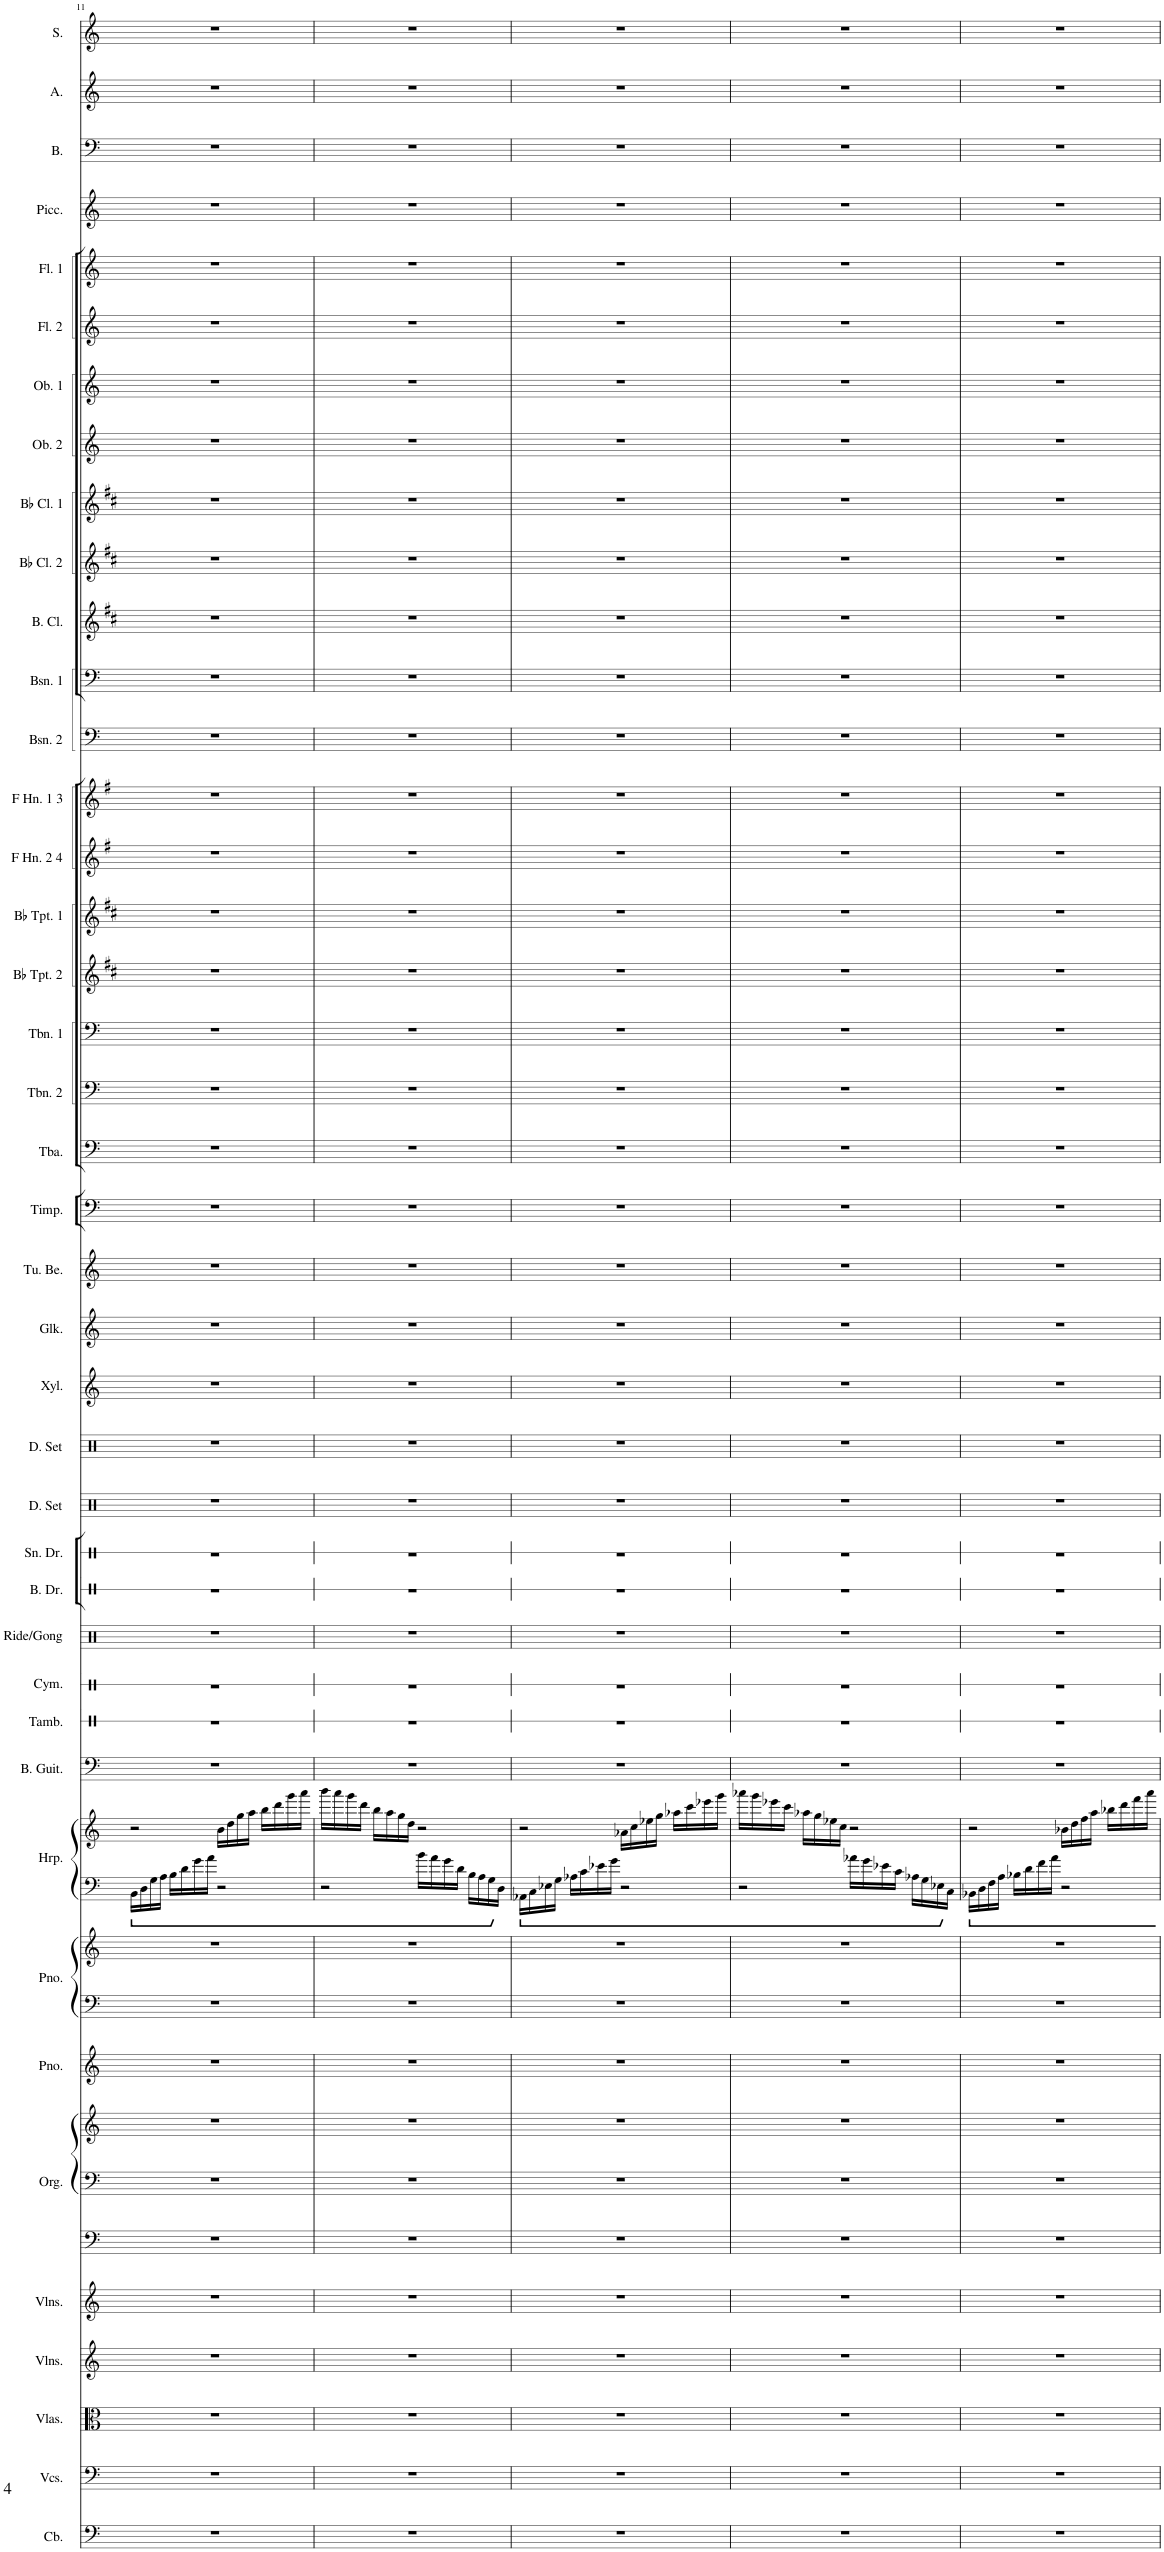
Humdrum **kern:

**kern	**kern	**kern	**kern	**kern	**kern	**kern	**kern	**kern	**kern	**kern	**kern	**kern	**kern	**kern	**kern	**kern	**kern	**kern	**kern	**kern	**kern	**kern	**kern	**kern	**kern	**kern	**kern	**kern	**kern	**kern	**kern	**kern	**kern	**kern	**kern	**kern	**kern	**kern	**kern	**kern	**kern	**kern	**kern	**kern
*part41	*part40	*part39	*part38	*part37	*part36	*part36	*part36	*part35	*part34	*part34	*part33	*part33	*part32	*part31	*part30	*part29	*part28	*part27	*part26	*part25	*part24	*part23	*part22	*part21	*part20	*part19	*part18	*part17	*part16	*part15	*part14	*part13	*part12	*part11	*part10	*part9	*part8	*part7	*part6	*part5	*part4	*part3	*part2	*part1
*staff45	*staff44	*staff43	*staff42	*staff41	*staff40	*staff39	*staff38	*staff37	*staff36	*staff35	*staff34	*staff33	*staff32	*staff31	*staff30	*staff29	*staff28	*staff27	*staff26	*staff25	*staff24	*staff23	*staff22	*staff21	*staff20	*staff19	*staff18	*staff17	*staff16	*staff15	*staff14	*staff13	*staff12	*staff11	*staff10	*staff9	*staff8	*staff7	*staff6	*staff5	*staff4	*staff3	*staff2	*staff1
*I"Contrabass	*I"Violoncellos	*I"Violas	*I"Violins	*I"Violins	*I"Organ	*	*	*I"Piano	*I"Piano	*	*I"Harp	*	*I"Bass Guitar	*I"Tambourine	*I"Cymbal	*I"Ride Cymbal/Gong	*I"Bass Drum	*I"Snare Drum	*I"Drumset	*I"Drumset	*I"Xylophone	*I"Glockenspiel	*I"Tubular Bells	*I"Timpani	*I"Tuba	*I"Trombone 2	*I"Trombone 1	*I"Bb Trumpet 2	*I"Bb Trumpet 1	*I"F Horn 2 &amp; 4	*I"F Horn 1 &amp; 3	*I"Bassoon 2	*I"Bassoon 1	*I"Bass Clarinet	*I"Bb Clarinet 2	*I"Bb Clarinet 1	*I"Oboe 2	*I"Oboe 1	*I"Flute 2	*I"Flute 1	*I"Piccolo	*I"Bass	*I"Alto	*I"Soprano
*I'Cb.	*I'Vcs.	*I'Vlas.	*I'Vlns.	*I'Vlns.	*I'Org.	*	*	*I'Pno.	*I'Pno.	*	*I'Hrp.	*	*I'B. Guit.	*I'Tamb.	*I'Cym.	*I'Ride/Gong	*I'B. Dr.	*I'Sn. Dr.	*I'D. Set	*I'D. Set	*I'Xyl.	*I'Glk.	*I'Tu. Be.	*I'Timp.	*I'Tba.	*I'Tbn. 2	*I'Tbn. 1	*I'Bb Tpt. 2	*I'Bb Tpt. 1	*I'F Hn. 2 4	*I'F Hn. 1 3	*I'Bsn. 2	*I'Bsn. 1	*I'B. Cl.	*I'Bb Cl. 2	*I'Bb Cl. 1	*I'Ob. 2	*I'Ob. 1	*I'Fl. 2	*I'Fl. 1	*I'Picc.	*I'B.	*I'A.	*I'S.
!!LO:PB:g=z
*clefF4	*clefF4	*clefC3	*clefG2	*clefG2	*clefF4	*clefF4	*clefG2	*clefG2	*clefF4	*clefG2	*clefF4	*clefG2	*clefF4	*clefX	*clefX	*clefX	*clefX	*clefX	*clefX	*clefX	*clefG2	*clefG2	*clefG2	*clefF4	*clefF4	*clefF4	*clefF4	*clefG2	*clefG2	*clefG2	*clefG2	*clefF4	*clefF4	*clefG2	*clefG2	*clefG2	*clefG2	*clefG2	*clefG2	*clefG2	*clefG2	*clefF4	*clefG2	*clefG2
*Trd7c12	*	*	*	*	*	*	*	*	*	*	*	*	*Trd7c12	*	*	*	*	*	*	*	*Trd-7c-12	*Trd-14c-24	*	*	*	*	*	*Trd1c2	*Trd1c2	*Trd4c7	*Trd4c7	*	*	*Trd8c14	*Trd1c2	*Trd1c2	*	*	*	*	*Trd-7c-12	*	*	*
*k[]	*k[]	*k[]	*k[]	*k[]	*k[]	*k[]	*k[]	*k[]	*k[]	*k[]	*k[]	*k[]	*k[]	*k[]	*k[]	*k[]	*k[]	*k[]	*k[]	*k[]	*k[]	*k[]	*k[]	*k[]	*k[]	*k[]	*k[]	*k[f#c#]	*k[f#c#]	*k[f#]	*k[f#]	*k[]	*k[]	*k[f#c#]	*k[f#c#]	*k[f#c#]	*k[]	*k[]	*k[]	*k[]	*k[]	*k[]	*k[]	*k[]
*M4/4	*M4/4	*M4/4	*M4/4	*M4/4	*M4/4	*M4/4	*M4/4	*M4/4	*M4/4	*M4/4	*M4/4	*M4/4	*M4/4	*M4/4	*M4/4	*M4/4	*M4/4	*M4/4	*M4/4	*M4/4	*M4/4	*M4/4	*M4/4	*M4/4	*M4/4	*M4/4	*M4/4	*M4/4	*M4/4	*M4/4	*M4/4	*M4/4	*M4/4	*M4/4	*M4/4	*M4/4	*M4/4	*M4/4	*M4/4	*M4/4	*M4/4	*M4/4	*M4/4	*M4/4
=11	=11	=11	=11	=11	=11	=11	=11	=11	=11	=11	=11	=11	=11	=11	=11	=11	=11	=11	=11	=11	=11	=11	=11	=11	=11	=11	=11	=11	=11	=11	=11	=11	=11	=11	=11	=11	=11	=11	=11	=11	=11	=11	=11	=11
1r	1r	1r	1r	1r	1r	1r	1r	1r	1r	1r	16BB\LL	2r	1r	1r	1r	1r	1r	1r	1r	1r	1r	1r	1r	1r	1r	1r	1r	1r	1r	1r	1r	1r	1r	1r	1r	1r	1r	1r	1r	1r	1r	1r	1r	1r
.	.	.	.	.	.	.	.	.	.	.	16D\	.	.	.	.	.	.	.	.	.	.	.	.	.	.	.	.	.	.	.	.	.	.	.	.	.	.	.	.	.	.	.	.	.
.	.	.	.	.	.	.	.	.	.	.	16G\	.	.	.	.	.	.	.	.	.	.	.	.	.	.	.	.	.	.	.	.	.	.	.	.	.	.	.	.	.	.	.	.	.
.	.	.	.	.	.	.	.	.	.	.	16A\JJ	.	.	.	.	.	.	.	.	.	.	.	.	.	.	.	.	.	.	.	.	.	.	.	.	.	.	.	.	.	.	.	.	.
.	.	.	.	.	.	.	.	.	.	.	16B\LL	.	.	.	.	.	.	.	.	.	.	.	.	.	.	.	.	.	.	.	.	.	.	.	.	.	.	.	.	.	.	.	.	.
.	.	.	.	.	.	.	.	.	.	.	16d\	.	.	.	.	.	.	.	.	.	.	.	.	.	.	.	.	.	.	.	.	.	.	.	.	.	.	.	.	.	.	.	.	.
.	.	.	.	.	.	.	.	.	.	.	16g\	.	.	.	.	.	.	.	.	.	.	.	.	.	.	.	.	.	.	.	.	.	.	.	.	.	.	.	.	.	.	.	.	.
.	.	.	.	.	.	.	.	.	.	.	16a\JJ	.	.	.	.	.	.	.	.	.	.	.	.	.	.	.	.	.	.	.	.	.	.	.	.	.	.	.	.	.	.	.	.	.
.	.	.	.	.	.	.	.	.	.	.	2r	16b\LL	.	.	.	.	.	.	.	.	.	.	.	.	.	.	.	.	.	.	.	.	.	.	.	.	.	.	.	.	.	.	.	.
.	.	.	.	.	.	.	.	.	.	.	.	16dd\	.	.	.	.	.	.	.	.	.	.	.	.	.	.	.	.	.	.	.	.	.	.	.	.	.	.	.	.	.	.	.	.
.	.	.	.	.	.	.	.	.	.	.	.	16gg\	.	.	.	.	.	.	.	.	.	.	.	.	.	.	.	.	.	.	.	.	.	.	.	.	.	.	.	.	.	.	.	.
.	.	.	.	.	.	.	.	.	.	.	.	16aa\JJ	.	.	.	.	.	.	.	.	.	.	.	.	.	.	.	.	.	.	.	.	.	.	.	.	.	.	.	.	.	.	.	.
.	.	.	.	.	.	.	.	.	.	.	.	16bb\LL	.	.	.	.	.	.	.	.	.	.	.	.	.	.	.	.	.	.	.	.	.	.	.	.	.	.	.	.	.	.	.	.
.	.	.	.	.	.	.	.	.	.	.	.	16ddd\	.	.	.	.	.	.	.	.	.	.	.	.	.	.	.	.	.	.	.	.	.	.	.	.	.	.	.	.	.	.	.	.
.	.	.	.	.	.	.	.	.	.	.	.	16ggg\	.	.	.	.	.	.	.	.	.	.	.	.	.	.	.	.	.	.	.	.	.	.	.	.	.	.	.	.	.	.	.	.
.	.	.	.	.	.	.	.	.	.	.	.	16aaa\JJ	.	.	.	.	.	.	.	.	.	.	.	.	.	.	.	.	.	.	.	.	.	.	.	.	.	.	.	.	.	.	.	.
=12	=12	=12	=12	=12	=12	=12	=12	=12	=12	=12	=12	=12	=12	=12	=12	=12	=12	=12	=12	=12	=12	=12	=12	=12	=12	=12	=12	=12	=12	=12	=12	=12	=12	=12	=12	=12	=12	=12	=12	=12	=12	=12	=12	=12
1r	1r	1r	1r	1r	1r	1r	1r	1r	1r	1r	2r	16bbb\LL	1r	1r	1r	1r	1r	1r	1r	1r	1r	1r	1r	1r	1r	1r	1r	1r	1r	1r	1r	1r	1r	1r	1r	1r	1r	1r	1r	1r	1r	1r	1r	1r
.	.	.	.	.	.	.	.	.	.	.	.	16aaa\	.	.	.	.	.	.	.	.	.	.	.	.	.	.	.	.	.	.	.	.	.	.	.	.	.	.	.	.	.	.	.	.
.	.	.	.	.	.	.	.	.	.	.	.	16ggg\	.	.	.	.	.	.	.	.	.	.	.	.	.	.	.	.	.	.	.	.	.	.	.	.	.	.	.	.	.	.	.	.
.	.	.	.	.	.	.	.	.	.	.	.	16ddd\JJ	.	.	.	.	.	.	.	.	.	.	.	.	.	.	.	.	.	.	.	.	.	.	.	.	.	.	.	.	.	.	.	.
.	.	.	.	.	.	.	.	.	.	.	.	16bb\LL	.	.	.	.	.	.	.	.	.	.	.	.	.	.	.	.	.	.	.	.	.	.	.	.	.	.	.	.	.	.	.	.
.	.	.	.	.	.	.	.	.	.	.	.	16aa\	.	.	.	.	.	.	.	.	.	.	.	.	.	.	.	.	.	.	.	.	.	.	.	.	.	.	.	.	.	.	.	.
.	.	.	.	.	.	.	.	.	.	.	.	16gg\	.	.	.	.	.	.	.	.	.	.	.	.	.	.	.	.	.	.	.	.	.	.	.	.	.	.	.	.	.	.	.	.
.	.	.	.	.	.	.	.	.	.	.	.	16dd\JJ	.	.	.	.	.	.	.	.	.	.	.	.	.	.	.	.	.	.	.	.	.	.	.	.	.	.	.	.	.	.	.	.
.	.	.	.	.	.	.	.	.	.	.	16b\LL	2r	.	.	.	.	.	.	.	.	.	.	.	.	.	.	.	.	.	.	.	.	.	.	.	.	.	.	.	.	.	.	.	.
.	.	.	.	.	.	.	.	.	.	.	16a\	.	.	.	.	.	.	.	.	.	.	.	.	.	.	.	.	.	.	.	.	.	.	.	.	.	.	.	.	.	.	.	.	.
.	.	.	.	.	.	.	.	.	.	.	16g\	.	.	.	.	.	.	.	.	.	.	.	.	.	.	.	.	.	.	.	.	.	.	.	.	.	.	.	.	.	.	.	.	.
.	.	.	.	.	.	.	.	.	.	.	16d\JJ	.	.	.	.	.	.	.	.	.	.	.	.	.	.	.	.	.	.	.	.	.	.	.	.	.	.	.	.	.	.	.	.	.
.	.	.	.	.	.	.	.	.	.	.	16B\LL	.	.	.	.	.	.	.	.	.	.	.	.	.	.	.	.	.	.	.	.	.	.	.	.	.	.	.	.	.	.	.	.	.
.	.	.	.	.	.	.	.	.	.	.	16A\	.	.	.	.	.	.	.	.	.	.	.	.	.	.	.	.	.	.	.	.	.	.	.	.	.	.	.	.	.	.	.	.	.
.	.	.	.	.	.	.	.	.	.	.	16G\	.	.	.	.	.	.	.	.	.	.	.	.	.	.	.	.	.	.	.	.	.	.	.	.	.	.	.	.	.	.	.	.	.
.	.	.	.	.	.	.	.	.	.	.	16D\JJ	.	.	.	.	.	.	.	.	.	.	.	.	.	.	.	.	.	.	.	.	.	.	.	.	.	.	.	.	.	.	.	.	.
=13	=13	=13	=13	=13	=13	=13	=13	=13	=13	=13	=13	=13	=13	=13	=13	=13	=13	=13	=13	=13	=13	=13	=13	=13	=13	=13	=13	=13	=13	=13	=13	=13	=13	=13	=13	=13	=13	=13	=13	=13	=13	=13	=13	=13
1r	1r	1r	1r	1r	1r	1r	1r	1r	1r	1r	16AA-X\LL	2r	1r	1r	1r	1r	1r	1r	1r	1r	1r	1r	1r	1r	1r	1r	1r	1r	1r	1r	1r	1r	1r	1r	1r	1r	1r	1r	1r	1r	1r	1r	1r	1r
.	.	.	.	.	.	.	.	.	.	.	16C\	.	.	.	.	.	.	.	.	.	.	.	.	.	.	.	.	.	.	.	.	.	.	.	.	.	.	.	.	.	.	.	.	.
.	.	.	.	.	.	.	.	.	.	.	16E-X\	.	.	.	.	.	.	.	.	.	.	.	.	.	.	.	.	.	.	.	.	.	.	.	.	.	.	.	.	.	.	.	.	.
.	.	.	.	.	.	.	.	.	.	.	16G\JJ	.	.	.	.	.	.	.	.	.	.	.	.	.	.	.	.	.	.	.	.	.	.	.	.	.	.	.	.	.	.	.	.	.
.	.	.	.	.	.	.	.	.	.	.	16A-X\LL	.	.	.	.	.	.	.	.	.	.	.	.	.	.	.	.	.	.	.	.	.	.	.	.	.	.	.	.	.	.	.	.	.
.	.	.	.	.	.	.	.	.	.	.	16c\	.	.	.	.	.	.	.	.	.	.	.	.	.	.	.	.	.	.	.	.	.	.	.	.	.	.	.	.	.	.	.	.	.
.	.	.	.	.	.	.	.	.	.	.	16e-X\	.	.	.	.	.	.	.	.	.	.	.	.	.	.	.	.	.	.	.	.	.	.	.	.	.	.	.	.	.	.	.	.	.
.	.	.	.	.	.	.	.	.	.	.	16g\JJ	.	.	.	.	.	.	.	.	.	.	.	.	.	.	.	.	.	.	.	.	.	.	.	.	.	.	.	.	.	.	.	.	.
.	.	.	.	.	.	.	.	.	.	.	2r	16a-X\LL	.	.	.	.	.	.	.	.	.	.	.	.	.	.	.	.	.	.	.	.	.	.	.	.	.	.	.	.	.	.	.	.
.	.	.	.	.	.	.	.	.	.	.	.	16cc\	.	.	.	.	.	.	.	.	.	.	.	.	.	.	.	.	.	.	.	.	.	.	.	.	.	.	.	.	.	.	.	.
.	.	.	.	.	.	.	.	.	.	.	.	16ee-X\	.	.	.	.	.	.	.	.	.	.	.	.	.	.	.	.	.	.	.	.	.	.	.	.	.	.	.	.	.	.	.	.
.	.	.	.	.	.	.	.	.	.	.	.	16gg\JJ	.	.	.	.	.	.	.	.	.	.	.	.	.	.	.	.	.	.	.	.	.	.	.	.	.	.	.	.	.	.	.	.
.	.	.	.	.	.	.	.	.	.	.	.	16aa-X\LL	.	.	.	.	.	.	.	.	.	.	.	.	.	.	.	.	.	.	.	.	.	.	.	.	.	.	.	.	.	.	.	.
.	.	.	.	.	.	.	.	.	.	.	.	16ccc\	.	.	.	.	.	.	.	.	.	.	.	.	.	.	.	.	.	.	.	.	.	.	.	.	.	.	.	.	.	.	.	.
.	.	.	.	.	.	.	.	.	.	.	.	16eee-X\	.	.	.	.	.	.	.	.	.	.	.	.	.	.	.	.	.	.	.	.	.	.	.	.	.	.	.	.	.	.	.	.
.	.	.	.	.	.	.	.	.	.	.	.	16ggg\JJ	.	.	.	.	.	.	.	.	.	.	.	.	.	.	.	.	.	.	.	.	.	.	.	.	.	.	.	.	.	.	.	.
=14	=14	=14	=14	=14	=14	=14	=14	=14	=14	=14	=14	=14	=14	=14	=14	=14	=14	=14	=14	=14	=14	=14	=14	=14	=14	=14	=14	=14	=14	=14	=14	=14	=14	=14	=14	=14	=14	=14	=14	=14	=14	=14	=14	=14
1r	1r	1r	1r	1r	1r	1r	1r	1r	1r	1r	2r	16aaa-X\LL	1r	1r	1r	1r	1r	1r	1r	1r	1r	1r	1r	1r	1r	1r	1r	1r	1r	1r	1r	1r	1r	1r	1r	1r	1r	1r	1r	1r	1r	1r	1r	1r
.	.	.	.	.	.	.	.	.	.	.	.	16ggg\	.	.	.	.	.	.	.	.	.	.	.	.	.	.	.	.	.	.	.	.	.	.	.	.	.	.	.	.	.	.	.	.
.	.	.	.	.	.	.	.	.	.	.	.	16eee-X\	.	.	.	.	.	.	.	.	.	.	.	.	.	.	.	.	.	.	.	.	.	.	.	.	.	.	.	.	.	.	.	.
.	.	.	.	.	.	.	.	.	.	.	.	16ccc\JJ	.	.	.	.	.	.	.	.	.	.	.	.	.	.	.	.	.	.	.	.	.	.	.	.	.	.	.	.	.	.	.	.
.	.	.	.	.	.	.	.	.	.	.	.	16aa-X\LL	.	.	.	.	.	.	.	.	.	.	.	.	.	.	.	.	.	.	.	.	.	.	.	.	.	.	.	.	.	.	.	.
.	.	.	.	.	.	.	.	.	.	.	.	16gg\	.	.	.	.	.	.	.	.	.	.	.	.	.	.	.	.	.	.	.	.	.	.	.	.	.	.	.	.	.	.	.	.
.	.	.	.	.	.	.	.	.	.	.	.	16ee-X\	.	.	.	.	.	.	.	.	.	.	.	.	.	.	.	.	.	.	.	.	.	.	.	.	.	.	.	.	.	.	.	.
.	.	.	.	.	.	.	.	.	.	.	.	16cc\JJ	.	.	.	.	.	.	.	.	.	.	.	.	.	.	.	.	.	.	.	.	.	.	.	.	.	.	.	.	.	.	.	.
.	.	.	.	.	.	.	.	.	.	.	16a-X\LL	2r	.	.	.	.	.	.	.	.	.	.	.	.	.	.	.	.	.	.	.	.	.	.	.	.	.	.	.	.	.	.	.	.
.	.	.	.	.	.	.	.	.	.	.	16g\	.	.	.	.	.	.	.	.	.	.	.	.	.	.	.	.	.	.	.	.	.	.	.	.	.	.	.	.	.	.	.	.	.
.	.	.	.	.	.	.	.	.	.	.	16e-X\	.	.	.	.	.	.	.	.	.	.	.	.	.	.	.	.	.	.	.	.	.	.	.	.	.	.	.	.	.	.	.	.	.
.	.	.	.	.	.	.	.	.	.	.	16c\JJ	.	.	.	.	.	.	.	.	.	.	.	.	.	.	.	.	.	.	.	.	.	.	.	.	.	.	.	.	.	.	.	.	.
.	.	.	.	.	.	.	.	.	.	.	16A-X\LL	.	.	.	.	.	.	.	.	.	.	.	.	.	.	.	.	.	.	.	.	.	.	.	.	.	.	.	.	.	.	.	.	.
.	.	.	.	.	.	.	.	.	.	.	16G\	.	.	.	.	.	.	.	.	.	.	.	.	.	.	.	.	.	.	.	.	.	.	.	.	.	.	.	.	.	.	.	.	.
.	.	.	.	.	.	.	.	.	.	.	16E-X\	.	.	.	.	.	.	.	.	.	.	.	.	.	.	.	.	.	.	.	.	.	.	.	.	.	.	.	.	.	.	.	.	.
.	.	.	.	.	.	.	.	.	.	.	16C\JJ	.	.	.	.	.	.	.	.	.	.	.	.	.	.	.	.	.	.	.	.	.	.	.	.	.	.	.	.	.	.	.	.	.
=15	=15	=15	=15	=15	=15	=15	=15	=15	=15	=15	=15	=15	=15	=15	=15	=15	=15	=15	=15	=15	=15	=15	=15	=15	=15	=15	=15	=15	=15	=15	=15	=15	=15	=15	=15	=15	=15	=15	=15	=15	=15	=15	=15	=15
1r	1r	1r	1r	1r	1r	1r	1r	1r	1r	1r	16BB-X\LL	2r	1r	1r	1r	1r	1r	1r	1r	1r	1r	1r	1r	1r	1r	1r	1r	1r	1r	1r	1r	1r	1r	1r	1r	1r	1r	1r	1r	1r	1r	1r	1r	1r
.	.	.	.	.	.	.	.	.	.	.	16D\	.	.	.	.	.	.	.	.	.	.	.	.	.	.	.	.	.	.	.	.	.	.	.	.	.	.	.	.	.	.	.	.	.
.	.	.	.	.	.	.	.	.	.	.	16F\	.	.	.	.	.	.	.	.	.	.	.	.	.	.	.	.	.	.	.	.	.	.	.	.	.	.	.	.	.	.	.	.	.
.	.	.	.	.	.	.	.	.	.	.	16A\JJ	.	.	.	.	.	.	.	.	.	.	.	.	.	.	.	.	.	.	.	.	.	.	.	.	.	.	.	.	.	.	.	.	.
.	.	.	.	.	.	.	.	.	.	.	16B-X\LL	.	.	.	.	.	.	.	.	.	.	.	.	.	.	.	.	.	.	.	.	.	.	.	.	.	.	.	.	.	.	.	.	.
.	.	.	.	.	.	.	.	.	.	.	16d\	.	.	.	.	.	.	.	.	.	.	.	.	.	.	.	.	.	.	.	.	.	.	.	.	.	.	.	.	.	.	.	.	.
.	.	.	.	.	.	.	.	.	.	.	16f\	.	.	.	.	.	.	.	.	.	.	.	.	.	.	.	.	.	.	.	.	.	.	.	.	.	.	.	.	.	.	.	.	.
.	.	.	.	.	.	.	.	.	.	.	16a\JJ	.	.	.	.	.	.	.	.	.	.	.	.	.	.	.	.	.	.	.	.	.	.	.	.	.	.	.	.	.	.	.	.	.
.	.	.	.	.	.	.	.	.	.	.	2r	16b-X\LL	.	.	.	.	.	.	.	.	.	.	.	.	.	.	.	.	.	.	.	.	.	.	.	.	.	.	.	.	.	.	.	.
.	.	.	.	.	.	.	.	.	.	.	.	16dd\	.	.	.	.	.	.	.	.	.	.	.	.	.	.	.	.	.	.	.	.	.	.	.	.	.	.	.	.	.	.	.	.
.	.	.	.	.	.	.	.	.	.	.	.	16ff\	.	.	.	.	.	.	.	.	.	.	.	.	.	.	.	.	.	.	.	.	.	.	.	.	.	.	.	.	.	.	.	.
.	.	.	.	.	.	.	.	.	.	.	.	16aa\JJ	.	.	.	.	.	.	.	.	.	.	.	.	.	.	.	.	.	.	.	.	.	.	.	.	.	.	.	.	.	.	.	.
.	.	.	.	.	.	.	.	.	.	.	.	16bb-X\LL	.	.	.	.	.	.	.	.	.	.	.	.	.	.	.	.	.	.	.	.	.	.	.	.	.	.	.	.	.	.	.	.
.	.	.	.	.	.	.	.	.	.	.	.	16ddd\	.	.	.	.	.	.	.	.	.	.	.	.	.	.	.	.	.	.	.	.	.	.	.	.	.	.	.	.	.	.	.	.
.	.	.	.	.	.	.	.	.	.	.	.	16fff\	.	.	.	.	.	.	.	.	.	.	.	.	.	.	.	.	.	.	.	.	.	.	.	.	.	.	.	.	.	.	.	.
.	.	.	.	.	.	.	.	.	.	.	.	16aaa\JJ	.	.	.	.	.	.	.	.	.	.	.	.	.	.	.	.	.	.	.	.	.	.	.	.	.	.	.	.	.	.	.	.
=	=	=	=	=	=	=	=	=	=	=	=	=	=	=	=	=	=	=	=	=	=	=	=	=	=	=	=	=	=	=	=	=	=	=	=	=	=	=	=	=	=	=	=	=
*-	*-	*-	*-	*-	*-	*-	*-	*-	*-	*-	*-	*-	*-	*-	*-	*-	*-	*-	*-	*-	*-	*-	*-	*-	*-	*-	*-	*-	*-	*-	*-	*-	*-	*-	*-	*-	*-	*-	*-	*-	*-	*-	*-	*-
